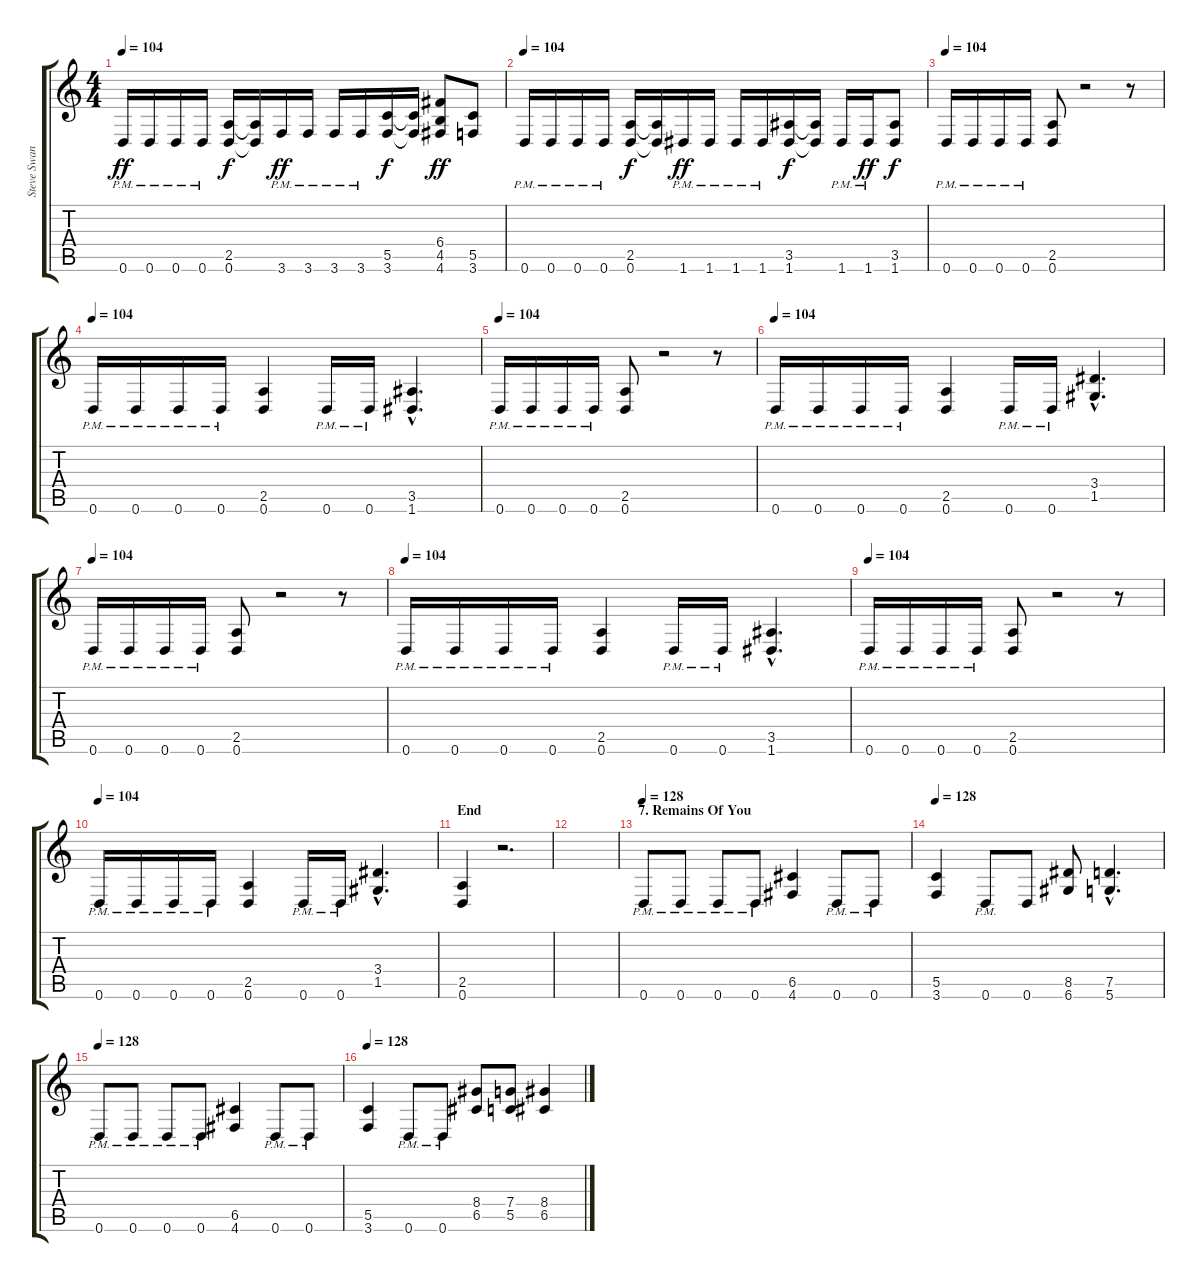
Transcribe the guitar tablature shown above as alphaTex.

\track ("Steve Swanson (Rythm Guitar)" "Steve Swan") {instrument distortionguitar}
\staff {score tabs}
\tuning (D4 A3 F3 C3 G2 D2) {hide}
\ts (4 4)
\tempo 104
\clef g2
\ks c
0.6{pm}.16{dy ff} 0.6{pm}.16 0.6{pm}.16 0.6{pm}.16 (2.5 0.6).16{dy f} (2.5{t} 0.6{t}).16 3.6{pm}.16{dy ff} 3.6{pm}.16 3.6{pm}.16 3.6{pm}.16 (5.5 3.6).16{dy f} (5.5{t} 3.6{t}).16 (6.4 4.5 4.6).8{dy ff} (5.5 3.6).8 |
\tempo 104
0.6{pm}.16 0.6{pm}.16 0.6{pm}.16 0.6{pm}.16 (2.5 0.6).16{dy f} (2.5{t} 0.6{t}).16 1.6{pm}.16{dy ff} 1.6{pm}.16 1.6{pm}.16 1.6{pm}.16 (3.5 1.6).16{dy f} (3.5{t} 1.6{t}).16 1.6{pm}.16 1.6{pm}.16{dy ff} (3.5 1.6).8{dy f} |
\tempo 104
0.6{pm}.16 0.6{pm}.16 0.6{pm}.16 0.6{pm}.16 (2.5 0.6).8 r.2 r.8 |
\tempo 104
0.6{pm}.16 0.6{pm}.16 0.6{pm}.16 0.6{pm}.16 (2.5 0.6).4 0.6{pm}.16 0.6{pm}.16 (3.5{hac} 1.6{hac}).4{d} |
\tempo 104
0.6{pm}.16 0.6{pm}.16 0.6{pm}.16 0.6{pm}.16 (2.5 0.6).8 r.2 r.8 |
\tempo 104
0.6{pm}.16 0.6{pm}.16 0.6{pm}.16 0.6{pm}.16 (2.5 0.6).4 0.6{pm}.16 0.6{pm}.16 (3.4{hac} 1.5{hac}).4{d} |
\tempo 104
0.6{pm}.16 0.6{pm}.16 0.6{pm}.16 0.6{pm}.16 (2.5 0.6).8 r.2 r.8 |
\tempo 104
0.6{pm}.16 0.6{pm}.16 0.6{pm}.16 0.6{pm}.16 (2.5 0.6).4 0.6{pm}.16 0.6{pm}.16 (3.5{hac} 1.6{hac}).4{d} |
\tempo 104
0.6{pm}.16 0.6{pm}.16 0.6{pm}.16 0.6{pm}.16 (2.5 0.6).8 r.2 r.8 |
\tempo 104
0.6{pm}.16 0.6{pm}.16 0.6{pm}.16 0.6{pm}.16 (2.5 0.6).4 0.6{pm}.16 0.6{pm}.16 (3.4{hac} 1.5{hac}).4{d} |
\section ("" "End")
(2.5 0.6).4 r.2{d} |
|
\section ("" "7. Remains Of You")
\tempo 128
0.6{pm}.8 0.6{pm}.8 0.6{pm}.8 0.6{pm}.8 (6.5 4.6).4 0.6{pm}.8 0.6{pm}.8 |
\tempo 128
(5.5 3.6).4 0.6{pm}.8 0.6.8 (8.5 6.6).8 (7.5{hac} 5.6{hac}).4{d} |
\tempo 128
0.6{pm}.8 0.6{pm}.8 0.6{pm}.8 0.6{pm}.8 (6.5 4.6).4 0.6{pm}.8 0.6{pm}.8 |
\tempo 128
(5.5 3.6).4 0.6{pm}.8 0.6{pm}.8 (8.4 6.5).8 (7.4 5.5).8 (8.4 6.5).4
